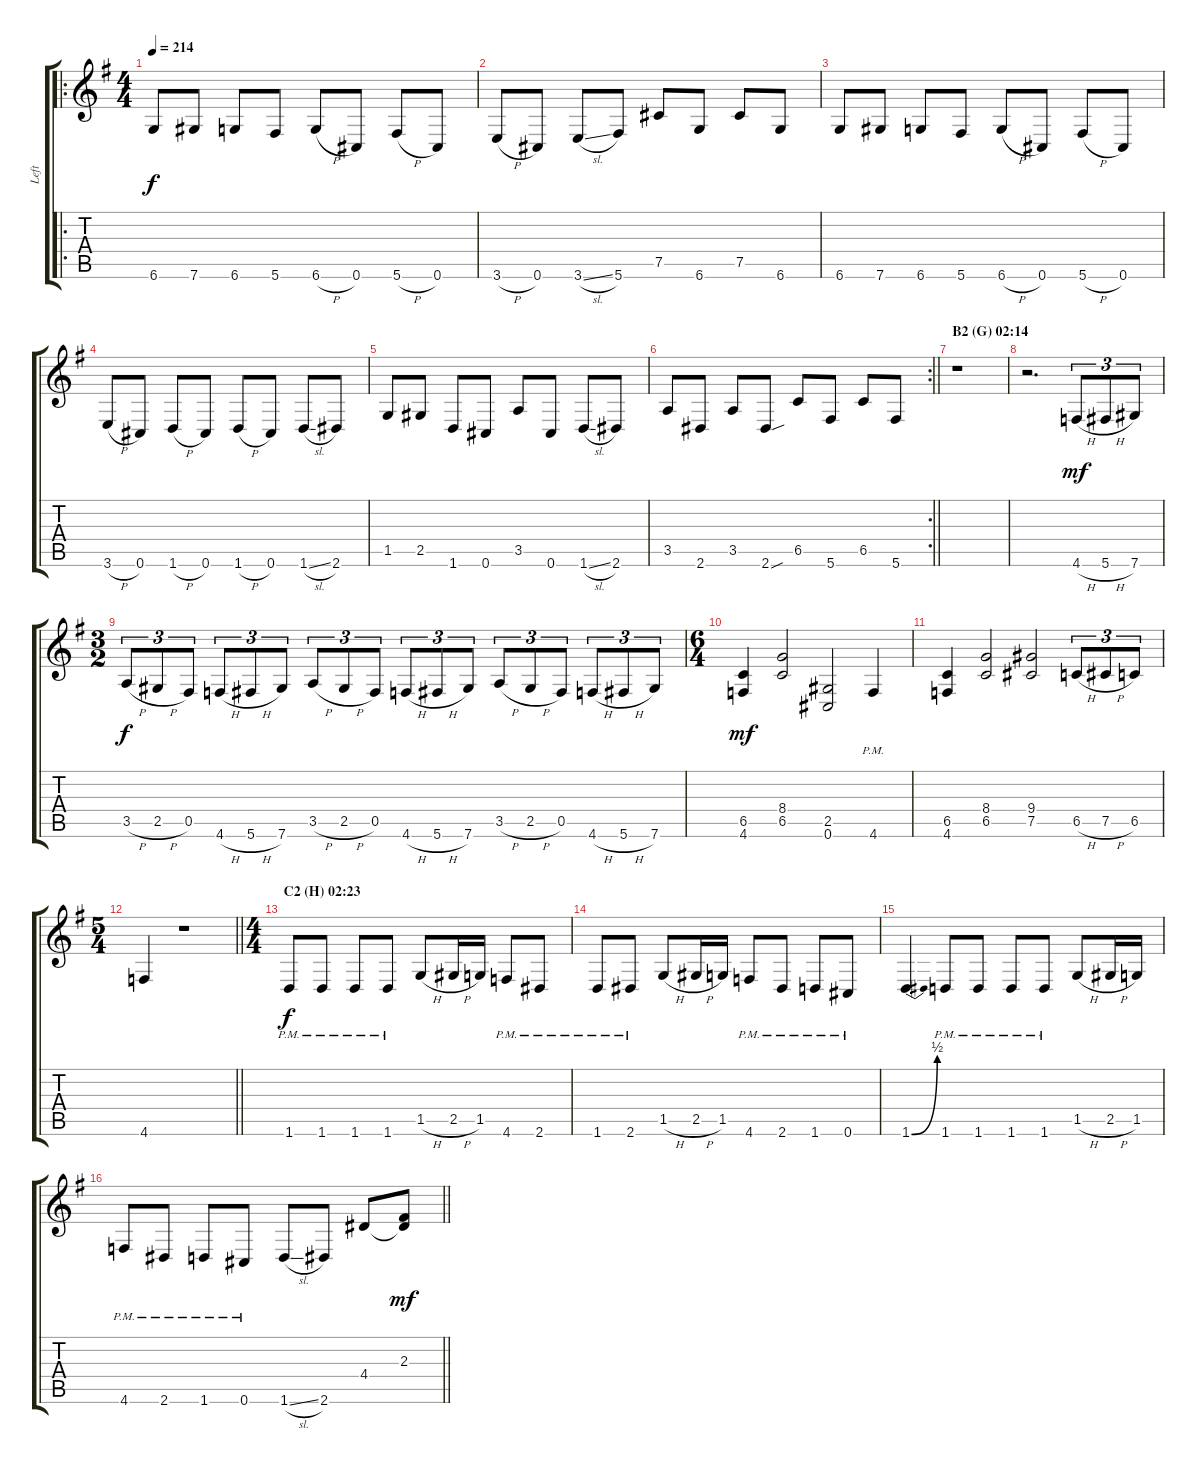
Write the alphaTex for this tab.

\track ("Left" "Left") {instrument distortionguitar}
\staff {score tabs}
\tuning (Db4 Ab3 E3 B2 Gb2 Db2) {hide}
\ro
\ts (4 4)
\tempo 214
\clef g2
\ks eminor
6.6.8{dy f} 7.6.8 6.6.8 5.6.8 6.6{h}.8 0.6.8 5.6{h}.8 0.6.8 |
3.6{h}.8 0.6.8 3.6{sl}.8 5.6.8 7.5.8 6.6.8 7.5.8 6.6.8 |
6.6.8 7.6.8 6.6.8 5.6.8 6.6{h}.8 0.6.8 5.6{h}.8 0.6.8 |
3.6{h}.8 0.6.8 1.6{h}.8 0.6.8 1.6{h}.8 0.6.8 1.6{sl}.8 2.6.8 |
1.5.8 2.5.8 1.6.8 0.6.8 3.5.8 0.6.8 1.6{sl}.8 2.6.8 |
\rc 2
\barLineRight lightlight
3.5.8 2.6.8 3.5.8 2.6{sou}.8 6.5.8 5.6.8 6.5.8 5.6.8 |
\section ("" "B2 (G) 02:14")
r.1 |
r.2{d} 4.6{h}.8{tu (3 2) dy mf} 5.6{h}.8{tu (3 2)} 7.6.8{tu (3 2)} |
\ts (3 2)
3.5{h}.8{tu (3 2) dy f} 2.5{h}.8{tu (3 2)} 0.5.8{tu (3 2)} 4.6{h}.8{tu (3 2)} 5.6{h}.8{tu (3 2)} 7.6.8{tu (3 2)} 3.5{h}.8{tu (3 2)} 2.5{h}.8{tu (3 2)} 0.5.8{tu (3 2)} 4.6{h}.8{tu (3 2)} 5.6{h}.8{tu (3 2)} 7.6.8{tu (3 2)} 3.5{h}.8{tu (3 2)} 2.5{h}.8{tu (3 2)} 0.5.8{tu (3 2)} 4.6{h}.8{tu (3 2)} 5.6{h}.8{tu (3 2)} 7.6.8{tu (3 2)} |
\ts (6 4)
(6.5 4.6).4{dy mf} (8.4 6.5).2 (2.5 0.6).2 4.6{pm}.4 |
(6.5 4.6).4 (8.4 6.5).2 (9.4 7.5).2 6.5{h}.8{tu (3 2)} 7.5{h}.8{tu (3 2)} 6.5.8{tu (3 2)} |
\ts (5 4)
\barLineRight lightlight
4.6.4 r.1 |
\ts (4 4)
\section ("" "C2 (H) 02:23")
1.6{pm}.8{dy f} 1.6{pm}.8 1.6{pm}.8 1.6{pm}.8 1.5{h}.8 2.5{h}.16 1.5.16 4.6{pm}.8 2.6{pm}.8 |
1.6{pm}.8 2.6{pm}.8 1.5{h}.8 2.5{h}.16 1.5.16 4.6{pm}.8 2.6{pm}.8 1.6{pm}.8 0.6{pm}.8 |
1.6{be (bend 0 0 60 2)}.4 1.6{pm}.8 1.6{pm}.8 1.6{pm}.8 1.6{pm}.8 1.5{h}.8 2.5{h}.16 1.5.16 |
\barLineRight lightlight
4.6{pm}.8 2.6{pm}.8 1.6{pm}.8 0.6{pm}.8 1.6{sl}.8 2.6.8 4.4.8 (2.3 4.4{t}).8{dy mf}
